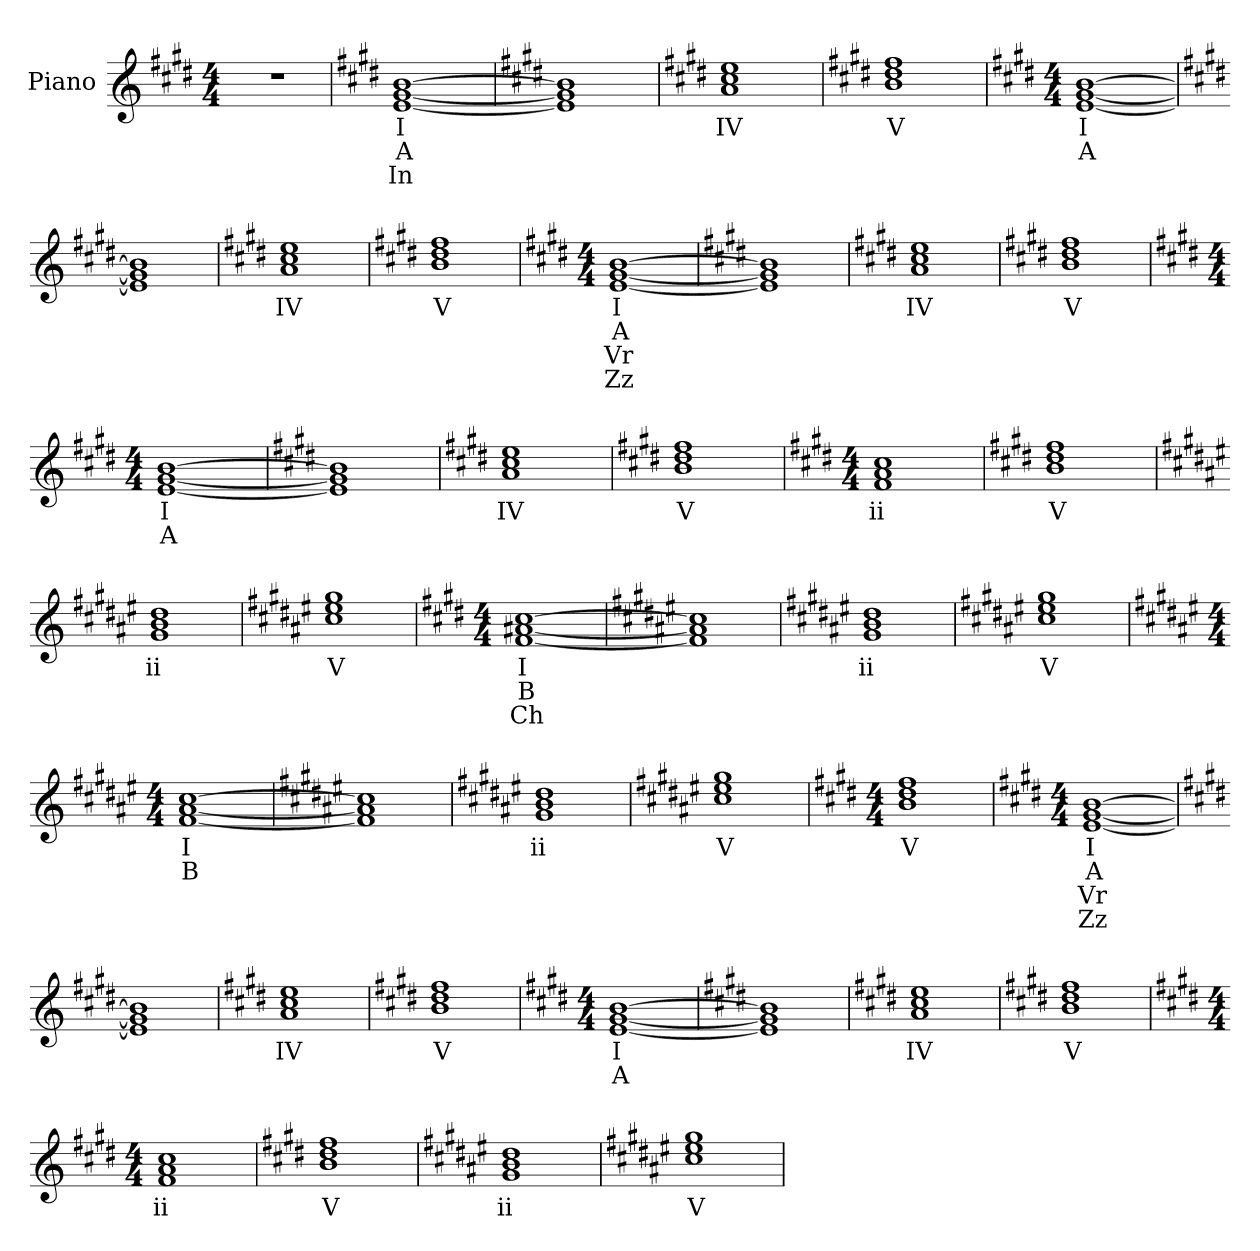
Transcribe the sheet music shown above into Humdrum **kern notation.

**kern	**text	**text	**text	**text
*part1	*part1	*part1	*part1	*part1
*staff1	*staff1	*staff1	*staff1	*staff1
*I"Piano	*	*	*	*
*I'Pno	*	*	*	*
*k[f#c#g#d#]	*	*	*	*
*E:	*	*	*	*
*M4/4	*	*	*	*
=	=	=	=	=
1r	.	.	.	.
=	=	=	=	=
*k[f#c#g#d#]	*	*	*	*
*E:	*	*	*	*
[1e [1g# [1b	I	A	In	.
=	=	=	=	=
*k[f#c#g#d#]	*	*	*	*
*E:	*	*	*	*
1e] 1g#] 1b]	.	.	.	.
=	=	=	=	=
*k[f#c#g#d#]	*	*	*	*
*E:	*	*	*	*
1a 1cc# 1ee	IV	.	.	.
=	=	=	=	=
*k[f#c#g#d#]	*	*	*	*
*E:	*	*	*	*
1b 1dd# 1ff#	V	.	.	.
=	=	=	=	=
*k[f#c#g#d#]	*	*	*	*
*E:	*	*	*	*
*M4/4	*	*	*	*
[1e [1g# [1b	I	A	.	.
=	=	=	=	=
*k[f#c#g#d#]	*	*	*	*
*E:	*	*	*	*
1e] 1g#] 1b]	.	.	.	.
=	=	=	=	=
*k[f#c#g#d#]	*	*	*	*
*E:	*	*	*	*
1a 1cc# 1ee	IV	.	.	.
=	=	=	=	=
*k[f#c#g#d#]	*	*	*	*
*E:	*	*	*	*
1b 1dd# 1ff#	V	.	.	.
=	=	=	=	=
*k[f#c#g#d#]	*	*	*	*
*E:	*	*	*	*
*M4/4	*	*	*	*
[1e [1g# [1b	I	A	Vr	Zz
=	=	=	=	=
*k[f#c#g#d#]	*	*	*	*
*E:	*	*	*	*
1e] 1g#] 1b]	.	.	.	.
=	=	=	=	=
*k[f#c#g#d#]	*	*	*	*
*E:	*	*	*	*
1a 1cc# 1ee	IV	.	.	.
=	=	=	=	=
*k[f#c#g#d#]	*	*	*	*
*E:	*	*	*	*
1b 1dd# 1ff#	V	.	.	.
=	=	=	=	=
*k[f#c#g#d#]	*	*	*	*
*E:	*	*	*	*
*M4/4	*	*	*	*
[1e [1g# [1b	I	A	.	.
=	=	=	=	=
*k[f#c#g#d#]	*	*	*	*
*E:	*	*	*	*
1e] 1g#] 1b]	.	.	.	.
=	=	=	=	=
*k[f#c#g#d#]	*	*	*	*
*E:	*	*	*	*
1a 1cc# 1ee	IV	.	.	.
=	=	=	=	=
*k[f#c#g#d#]	*	*	*	*
*E:	*	*	*	*
1b 1dd# 1ff#	V	.	.	.
=	=	=	=	=
*k[f#c#g#d#]	*	*	*	*
*E:	*	*	*	*
*M4/4	*	*	*	*
1f# 1a 1cc#	ii	.	.	.
=	=	=	=	=
*k[f#c#g#d#]	*	*	*	*
*E:	*	*	*	*
1b 1dd# 1ff#	V	.	.	.
=	=	=	=	=
*k[f#c#g#d#a#e#]	*	*	*	*
*F#:	*	*	*	*
1g# 1b 1dd#	ii	.	.	.
=	=	=	=	=
*k[f#c#g#d#a#e#]	*	*	*	*
*F#:	*	*	*	*
1cc# 1ee# 1gg#	V	.	.	.
=	=	=	=	=
*k[f#c#g#d#]	*	*	*	*
*E:	*	*	*	*
*M4/4	*	*	*	*
[1f# [1a#X [1cc#	I	B	Ch	.
=	=	=	=	=
*k[f#c#g#d#a#e#]	*	*	*	*
*F#:	*	*	*	*
1f#] 1a#] 1cc#]	.	.	.	.
=	=	=	=	=
*k[f#c#g#d#a#e#]	*	*	*	*
*F#:	*	*	*	*
1g# 1b 1dd#	ii	.	.	.
=	=	=	=	=
*k[f#c#g#d#a#e#]	*	*	*	*
*F#:	*	*	*	*
1cc# 1ee# 1gg#	V	.	.	.
=	=	=	=	=
*k[f#c#g#d#a#e#]	*	*	*	*
*F#:	*	*	*	*
*M4/4	*	*	*	*
[1f# [1a# [1cc#	I	B	.	.
=	=	=	=	=
*k[f#c#g#d#a#e#]	*	*	*	*
*F#:	*	*	*	*
1f#] 1a#] 1cc#]	.	.	.	.
=	=	=	=	=
*k[f#c#g#d#a#e#]	*	*	*	*
*F#:	*	*	*	*
1g# 1b 1dd#	ii	.	.	.
=	=	=	=	=
*k[f#c#g#d#a#e#]	*	*	*	*
*F#:	*	*	*	*
1cc# 1ee# 1gg#	V	.	.	.
=	=	=	=	=
*k[f#c#g#d#]	*	*	*	*
*E:	*	*	*	*
*M4/4	*	*	*	*
1b 1dd# 1ff#	V	.	.	.
=	=	=	=	=
*k[f#c#g#d#]	*	*	*	*
*E:	*	*	*	*
*M4/4	*	*	*	*
[1e [1g# [1b	I	A	Vr	Zz
=	=	=	=	=
*k[f#c#g#d#]	*	*	*	*
*E:	*	*	*	*
1e] 1g#] 1b]	.	.	.	.
=	=	=	=	=
*k[f#c#g#d#]	*	*	*	*
*E:	*	*	*	*
1a 1cc# 1ee	IV	.	.	.
=	=	=	=	=
*k[f#c#g#d#]	*	*	*	*
*E:	*	*	*	*
1b 1dd# 1ff#	V	.	.	.
=	=	=	=	=
*k[f#c#g#d#]	*	*	*	*
*E:	*	*	*	*
*M4/4	*	*	*	*
[1e [1g# [1b	I	A	.	.
=	=	=	=	=
*k[f#c#g#d#]	*	*	*	*
*E:	*	*	*	*
1e] 1g#] 1b]	.	.	.	.
=	=	=	=	=
*k[f#c#g#d#]	*	*	*	*
*E:	*	*	*	*
1a 1cc# 1ee	IV	.	.	.
=	=	=	=	=
*k[f#c#g#d#]	*	*	*	*
*E:	*	*	*	*
1b 1dd# 1ff#	V	.	.	.
=	=	=	=	=
*k[f#c#g#d#]	*	*	*	*
*E:	*	*	*	*
*M4/4	*	*	*	*
1f# 1a 1cc#	ii	.	.	.
=	=	=	=	=
*k[f#c#g#d#]	*	*	*	*
*E:	*	*	*	*
1b 1dd# 1ff#	V	.	.	.
=	=	=	=	=
*k[f#c#g#d#a#e#]	*	*	*	*
*F#:	*	*	*	*
1g# 1b 1dd#	ii	.	.	.
=	=	=	=	=
*k[f#c#g#d#a#e#]	*	*	*	*
*F#:	*	*	*	*
1cc# 1ee# 1gg#	V	.	.	.
=	=	=	=	=
*-	*-	*-	*-	*-
